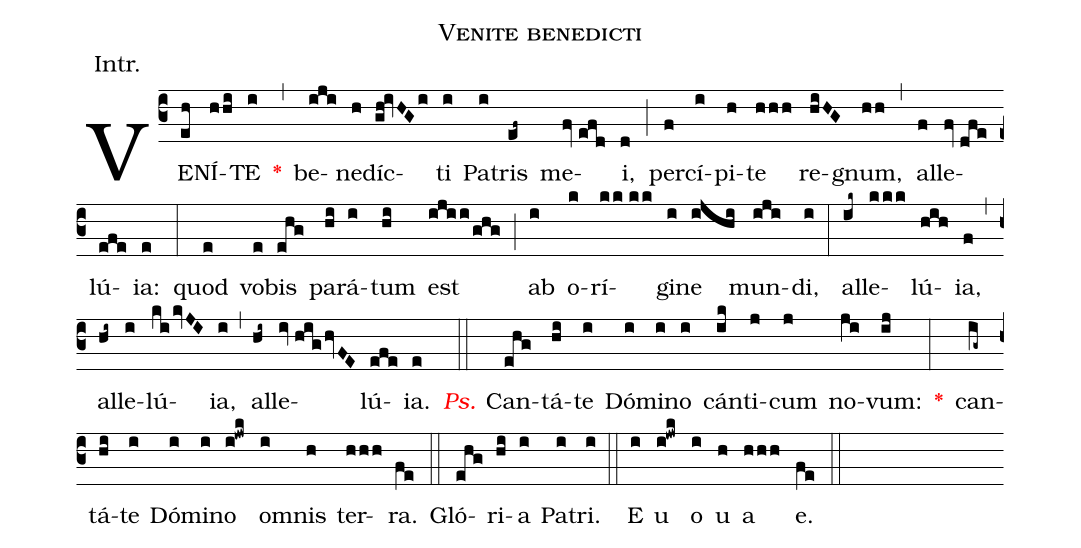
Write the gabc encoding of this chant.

name:Venite benedicti;
annotation:Intr.;
mode:VII.;
office-part:Introit;
%%
(c3) VE(eh)NÍ(hhi)TE(i) <v>\red{*}</v>(,) be(iji)ne(h)díc(gh!ivHGi)ti(i) Pat(i)ris(ef~) me(fv//efd)i,(d) (;) per(f)cí(i)pi(h)te(hhh) re(hiHG)gnum,(hh) (,) al(f)le(fv//dfe)lú(efe)ia:(e) (:) quod(e) vo(e)bis(ehg) pa(hi)rá(i)tum(hi) est(ijii/ghg) (;) ab(i) o(k)rí(kk//kk)gi(i)ne(ijhi) mun(iji)di,(i) (:) al(ik~)le(kkk)lú(hih)ia,(f) (,) al(hi~)le(i)lú(ki/kvJI)ia,(i) (,) al(hi~)le(iv//hig/hvFE)lú(efe)ia.(e) (::) <v>\redit{Ps.}</v> Can(ehg)tá(hi)te(i) Dó(i)mi(i)no(i) cán(ik)ti(j)cum(j) no(ji)vum:(ij) <v>\red{*}</v>(:) can(ig~)tá(hi)te(i) Dó(i)mi(i)no(i!jwk) om(i)nis(h) ter(hhh)ra.(fe) (::) Gló(ehg)ri(hi)a(i) Pa(i)tri.(i) (::) E(i) u(i!jwk) o(i) u(h) a(hhh) e.(fe) (::)
